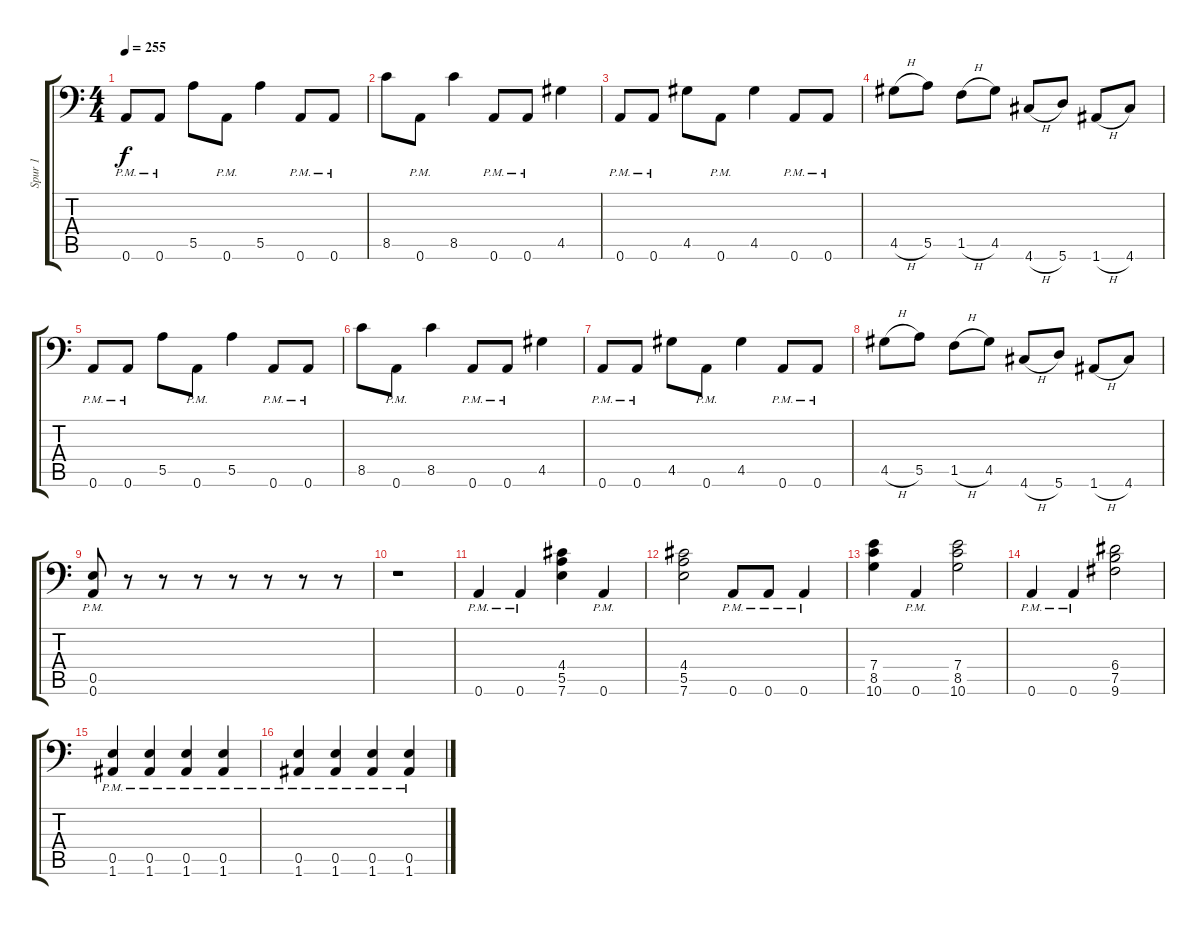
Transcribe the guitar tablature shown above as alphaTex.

\track ("Spur 1" "Spur 1") {instrument distortionguitar}
\staff {score tabs}
\tuning (B3 Gb3 D3 A2 E2 A1) {hide}
\ts (4 4)
\tempo 255
\clef f4
\ks c
0.6{pm}.8{dy f} 0.6{pm}.8 5.5.8 0.6{pm}.8 5.5.4 0.6{pm}.8 0.6{pm}.8 |
8.5.8 0.6{pm}.8 8.5.4 0.6{pm}.8 0.6{pm}.8 4.5.4 |
0.6{pm}.8 0.6{pm}.8 4.5.8 0.6{pm}.8 4.5.4 0.6{pm}.8 0.6{pm}.8 |
4.5{h}.8 5.5.8 1.5{h}.8 4.5.8 4.6{h}.8 5.6.8 1.6{h}.8 4.6.8 |
0.6{pm}.8 0.6{pm}.8 5.5.8 0.6{pm}.8 5.5.4 0.6{pm}.8 0.6{pm}.8 |
8.5.8 0.6{pm}.8 8.5.4 0.6{pm}.8 0.6{pm}.8 4.5.4 |
0.6{pm}.8 0.6{pm}.8 4.5.8 0.6{pm}.8 4.5.4 0.6{pm}.8 0.6{pm}.8 |
4.5{h}.8 5.5.8 1.5{h}.8 4.5.8 4.6{h}.8 5.6.8 1.6{h}.8 4.6.8 |
(0.5{pm} 0.6{pm}).8 r.8 r.8 r.8 r.8 r.8 r.8 r.8 |
r.1 |
0.6{pm}.4 0.6{pm}.4 (4.4 5.5 7.6).4 0.6{pm}.4 |
(4.4 5.5 7.6).2 0.6{pm}.8 0.6{pm}.8 0.6{pm}.4 |
(7.4 8.5 10.6).4 0.6{pm}.4 (7.4 8.5 10.6).2 |
0.6{pm}.4 0.6{pm}.4 (6.4 7.5 9.6).2 |
(0.5{pm} 1.6{pm}).4 (0.5{pm} 1.6{pm}).4 (0.5{pm} 1.6{pm}).4 (0.5{pm} 1.6{pm}).4 |
(0.5{pm} 1.6{pm}).4 (0.5{pm} 1.6{pm}).4 (0.5{pm} 1.6{pm}).4 (0.5{pm} 1.6{pm}).4
